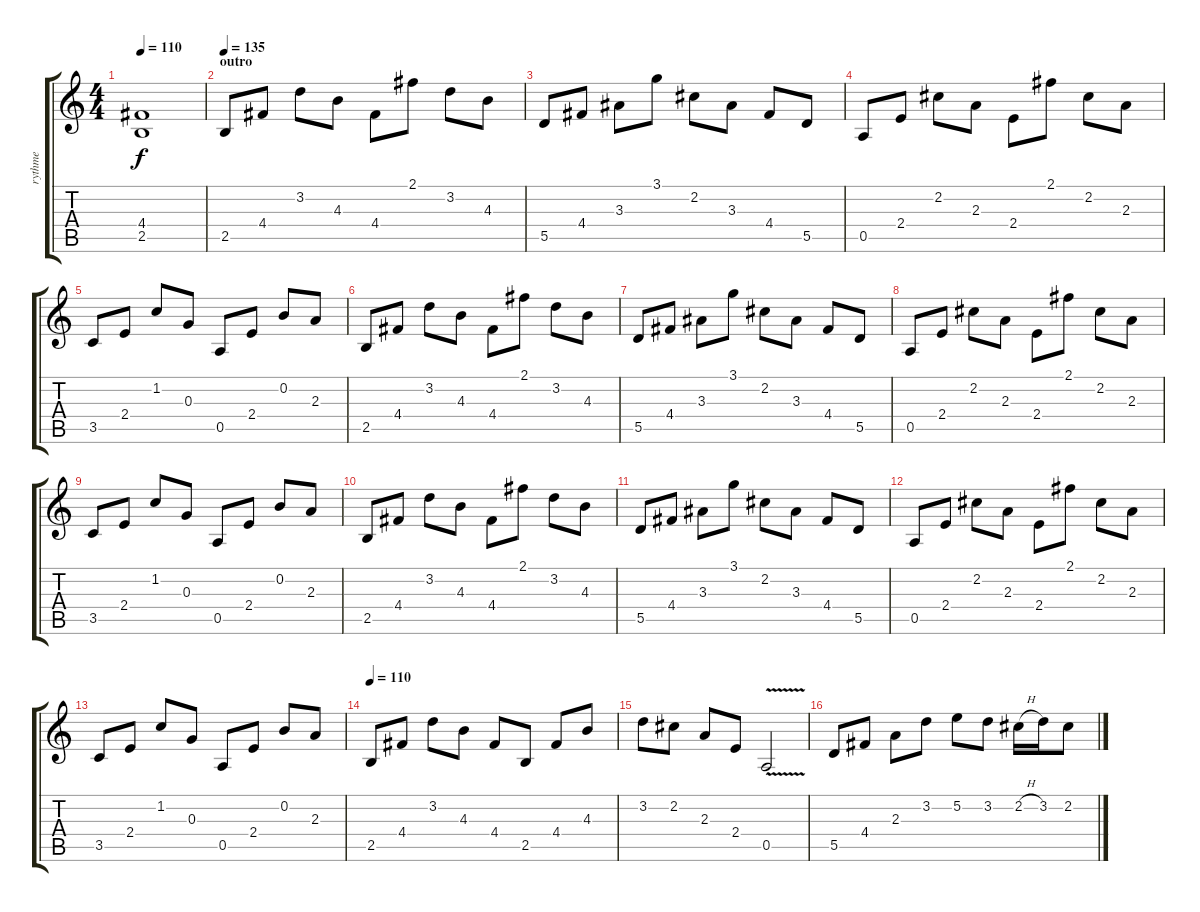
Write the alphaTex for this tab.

\track ("rythme" "rythme") {instrument distortionguitar}
\staff {score tabs}
\tuning (E4 B3 G3 D3 A2 E2) {hide}
\ts (4 4)
\tempo 110
\clef g2
\ks c
(4.4 2.5).1{dy f} |
\section ("" "outro")
\tempo 135
2.5.8{instrument distortionguitar} 4.4.8 3.2.8 4.3.8 4.4.8 2.1.8 3.2.8 4.3.8 |
5.5.8 4.4.8 3.3.8 3.1.8 2.2.8 3.3.8 4.4.8 5.5.8 |
0.5.8 2.4.8 2.2.8 2.3.8 2.4.8 2.1.8 2.2.8 2.3.8 |
3.5.8 2.4.8 1.2.8 0.3.8 0.5.8 2.4.8 0.2.8 2.3.8 |
2.5.8 4.4.8 3.2.8 4.3.8 4.4.8 2.1.8 3.2.8 4.3.8 |
5.5.8 4.4.8 3.3.8 3.1.8 2.2.8 3.3.8 4.4.8 5.5.8 |
0.5.8 2.4.8 2.2.8 2.3.8 2.4.8 2.1.8 2.2.8 2.3.8 |
3.5.8 2.4.8 1.2.8 0.3.8 0.5.8 2.4.8 0.2.8 2.3.8 |
2.5.8 4.4.8 3.2.8 4.3.8 4.4.8 2.1.8 3.2.8 4.3.8 |
5.5.8 4.4.8 3.3.8 3.1.8 2.2.8 3.3.8 4.4.8 5.5.8 |
0.5.8 2.4.8 2.2.8 2.3.8 2.4.8 2.1.8 2.2.8 2.3.8 |
3.5.8 2.4.8 1.2.8 0.3.8 0.5.8 2.4.8 0.2.8 2.3.8 |
\tempo 110
2.5.8 4.4.8 3.2.8 4.3.8 4.4.8 2.5.8 4.4.8 4.3.8 |
3.2.8 2.2.8 2.3.8 2.4.8 0.5{v}.2 |
5.5.8 4.4.8 2.3.8 3.2.8 5.2.8 3.2.8 2.2{h}.16 3.2.16 2.2.8
